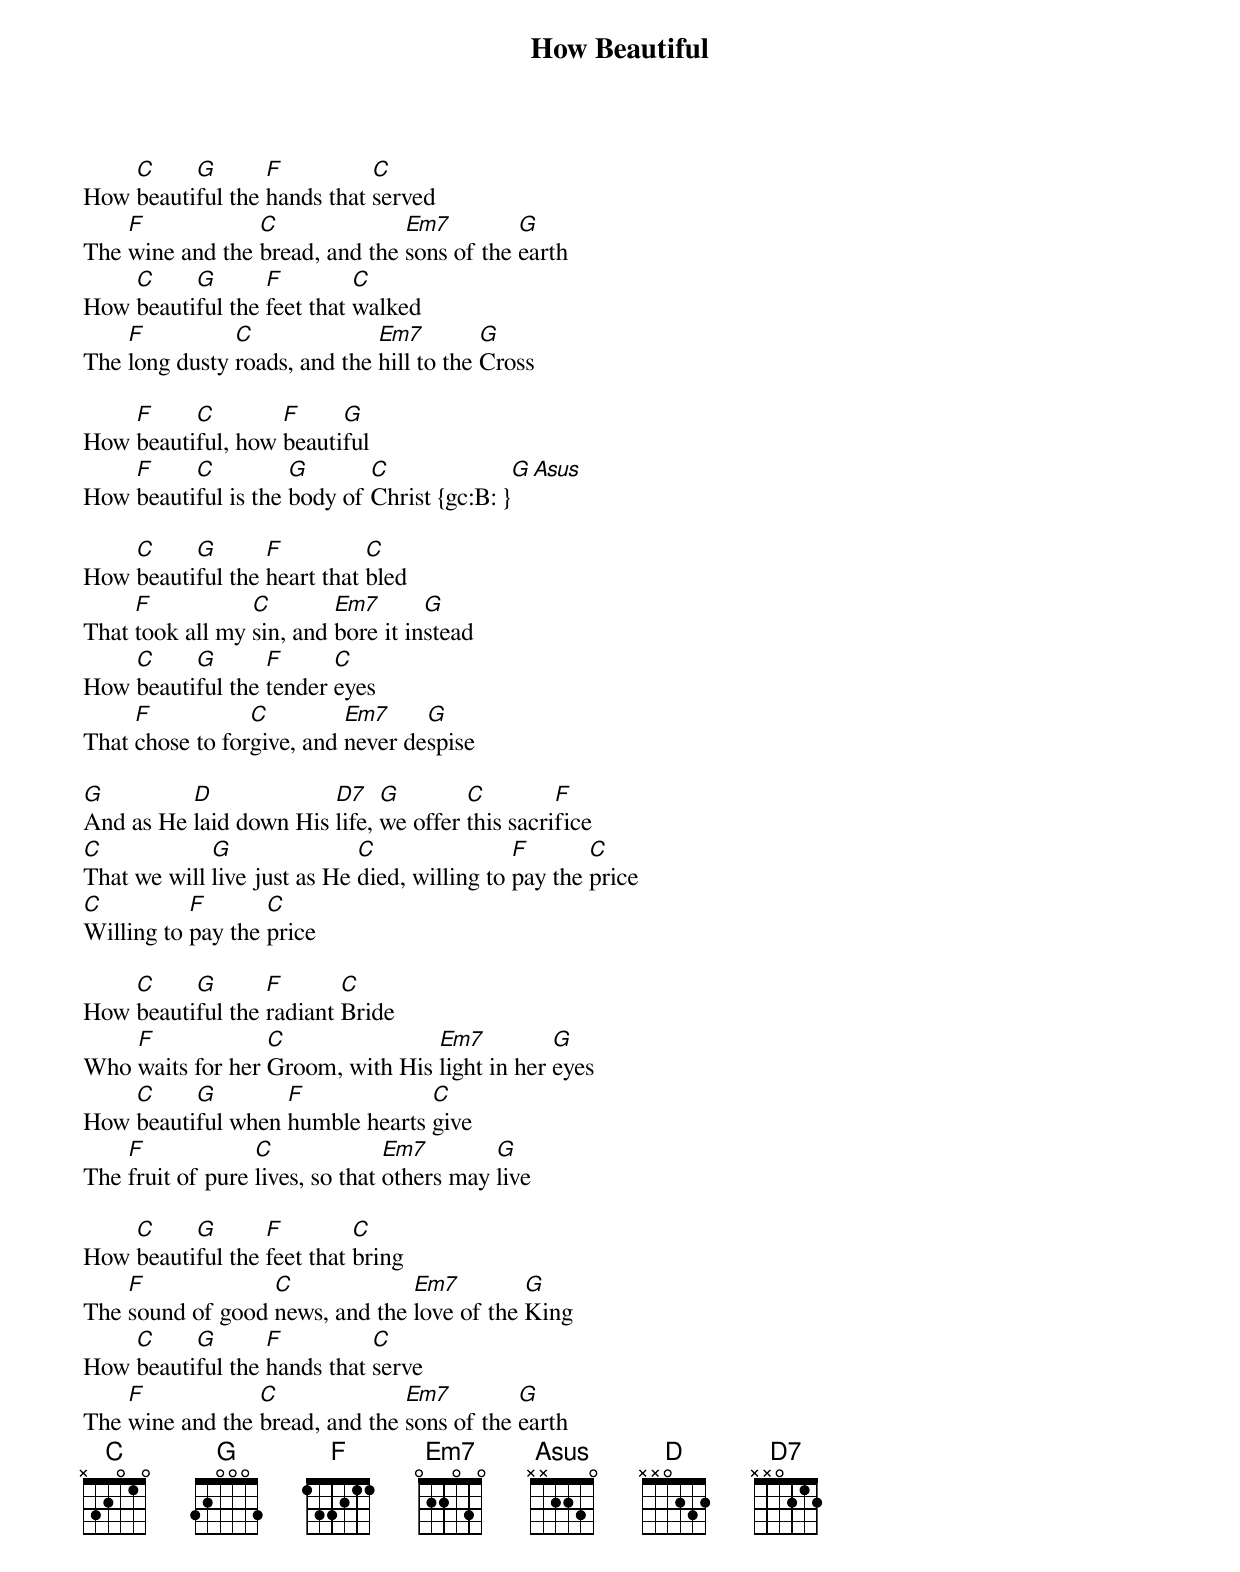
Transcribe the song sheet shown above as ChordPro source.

{title: How Beautiful}
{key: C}
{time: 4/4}
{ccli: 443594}
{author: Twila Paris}
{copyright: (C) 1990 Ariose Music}

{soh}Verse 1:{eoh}
How [C]beauti[G]ful the [F]hands that [C]served
The [F]wine and the [C]bread, and the [Em7]sons of the [G]earth
How [C]beauti[G]ful the [F]feet that [C]walked
The [F]long dusty [C]roads, and the [Em7]hill to the [G]Cross

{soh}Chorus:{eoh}
How [F]beauti[C]ful, how [F]beauti[G]ful
How [F]beauti[C]ful is the [G]body of [C]Christ {gc:B: }[G][Asus]

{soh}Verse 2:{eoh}
How [C]beauti[G]ful the [F]heart that [C]bled
That [F]took all my [C]sin, and [Em7]bore it in[G]stead
How [C]beauti[G]ful the [F]tender [C]eyes
That [F]chose to for[C]give, and [Em7]never de[G]spise

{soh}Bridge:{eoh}
[G]And as He [D]laid down His [D7]life, [G]we offer [C]this sacri[F]fice
[C]That we will [G]live just as He [C]died, willing to [F]pay the [C]price
[C]Willing to [F]pay the [C]price

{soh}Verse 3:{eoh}
How [C]beauti[G]ful the [F]radiant [C]Bride
Who [F]waits for her [C]Groom, with His [Em7]light in her [G]eyes
How [C]beauti[G]ful when [F]humble hearts [C]give
The [F]fruit of pure [C]lives, so that [Em7]others may [G]live

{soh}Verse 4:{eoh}
How [C]beauti[G]ful the [F]feet that [C]bring
The [F]sound of good [C]news, and the [Em7]love of the [G]King
How [C]beauti[G]ful the [F]hands that [C]serve
The [F]wine and the [C]bread, and the [Em7]sons of the [G]earth
